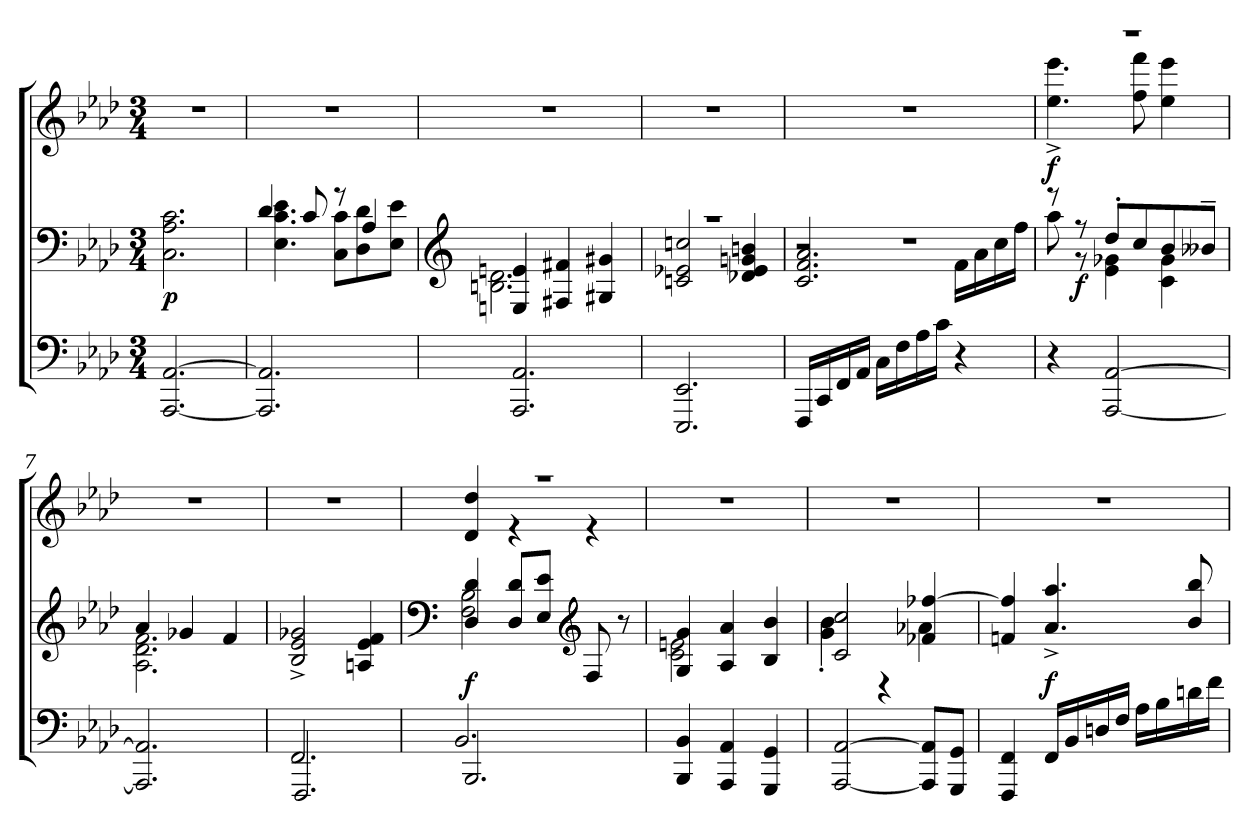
**kern	**kern	**dynam	**kern	**dynam
*part2	*part2	*part2	*part1	*part1
*staff3	*staff2	*staff2/3	*staff1	*staff1
*clefF4	*clefF4	*	*clefG2	*
*k[b-e-a-d-]	*k[b-e-a-d-]	*	*k[b-e-a-d-]	*
*M3/4	*M3/4	*	*M3/4	*
=1	=1	=1	=1	=1
!	!	!LO:DY:b	!	!
[2.AAA-/ [2.AA-/	2.C\ 2.A-\ 2.c\	p	2.r	.
=2	=2	=2	=2	=2
*	*^	*	*	*
2.AAA-/] 2.AA-/]	4d-/	4.E-\ 4.c\ 4.e-\	.	2.r	.
.	8c/	.	.	.	.
.	8r	8C\ 8c\L	.	.	.
.	4A-/	8D-\ 8d-\	.	.	.
.	.	8E-\ 8e-\J	.	.	.
=3	=3	=3	=3	=3	=3
*	*clefG2	*	*	*	*
2.AAA-/ 2.AA-/	4En/ 4en/	2.Bn\ 2.d-\	.	2.r	.
.	4F#X/ 4f#X/	.	.	.	.
.	4G#X/ 4g#X/	.	.	.	.
=4	=4	=4	=4	=4	=4
2.EEE-/ 2.EE-/	2.r	2cn/ 2e-X/ 2ccn/	.	2.r	.
.	.	4d-X/ 4e-/ 4gn/ 4bn/	.	.	.
=5	=5	=5	=5	=5	=5
*	*	*^	*	*	*
16FFF/LL	2.r	2r	2.c/ 2.f/ 2.a-/	.	2.r	.
16CC/	.	.	.	.	.	.
16FF/	.	.	.	.	.	.
16AA-/JJ	.	.	.	.	.	.
16C\LL	.	.	.	.	.	.
16F\	.	.	.	.	.	.
16A-\	.	.	.	.	.	.
16c\JJ	.	.	.	.	.	.
4r	.	16f\LL	.	.	.	.
.	.	16a-\	.	.	.	.
.	.	16cc\	.	.	.	.
.	.	16ff\JJ	.	.	.	.
*	*	*v	*v	*	*	*
=6	=6	=6	=6	=6	=6
*	*	*	*	*^	*
!	!	!	!	!	!	!LO:DY:b
4r	8r	8aa-\	.	2.r	4.ee-\^ 4.eee-\^	f
!	!	!	!LO:DY:b	!	!	!
.	8r	8r	f	.	.	.
[2AAA-/ [2AA-/	8dd-'/L	4e-\ 4g-X\	.	.	.	.
.	8cc/	.	.	.	8ff\ 8fff\	.
.	8b-/	4c\ 4g-\	.	.	4ee-\ 4eee-\	.
.	8b--X~/J	.	.	.	.	.
*	*	*	*	*v	*v	*
=7	=7	=7	=7	=7	=7
2.AAA-/] 2.AA-/]	4a-/	2.A-\ 2.d-\ 2.f\	.	2.r	.
.	4g-X/	.	.	.	.
.	4f/	.	.	.	.
*	*v	*v	*	*	*
=8	=8	=8	=8	=8
*^	*	*	*	*
2.FF/	2.FFF/	2B-/^ 2e-/^ 2g-X/^	.	2.r	.
.	.	4An/ 4e-/ 4f/	.	.	.
=9	=9	=9	=9	=9	=9
*	*	*clefF4	*	*	*
*	*	*^	*	*^	*
!	!	!	!	!LO:DY:a=2	!	!	!
2.BBB-/	2.BB-/	4D-/ 4d-/	2F\ 2B-\	f	2.r	4d-/ 4dd-/	.
.	.	8D-/ 8d-/L	.	.	.	4r	.
.	.	8E-/ 8e-/J	.	.	.	.	.
*	*	*clefG2	*	*	*	*	*
.	.	8F/	4ryy	.	.	4r	.
.	.	8r	.	.	.	.	.
*v	*v	*	*	*	*v	*v	*
=10	=10	=10	=10	=10	=10
4BBB-/ 4BB-/	4G/ 4g/	2c\ 2en\	.	2.r	.
4AAA-/ 4AA-/	4A-/ 4a-/	.	.	.	.
4GGG/ 4GG/	4B-/ 4b-/	4ryy	.	.	.
=11	=11	=11	=11	=11	=11
[2AAA-/ [2AA-/	2c/ 2cc/	4g\' 4b-\'	.	2.r	.
.	.	4r	.	.	.
8AAA-/] 8AA-/]L	4f-X/ [4ff-X/	4a-X\	.	.	.
8GGG/ 8GG/J	.	.	.	.	.
*	*v	*v	*	*	*
=12	=12	=12	=12	=12
4FFF/ 4FF/	4fn/ 4ff-/]	.	2.r	.
!	!	!LO:DY:a=2	!	!
16FF/LL	4.a-/^ 4.aa-/^	f	.	.
16BB-/	.	.	.	.
16Dn/	.	.	.	.
16F/JJ	.	.	.	.
16A-\LL	.	.	.	.
16B-\	.	.	.	.
16dn\	8b-/ 8bb-/	.	.	.
16f\JJ	.	.	.	.
=	=	=	=	=
*-	*-	*-	*-	*-
